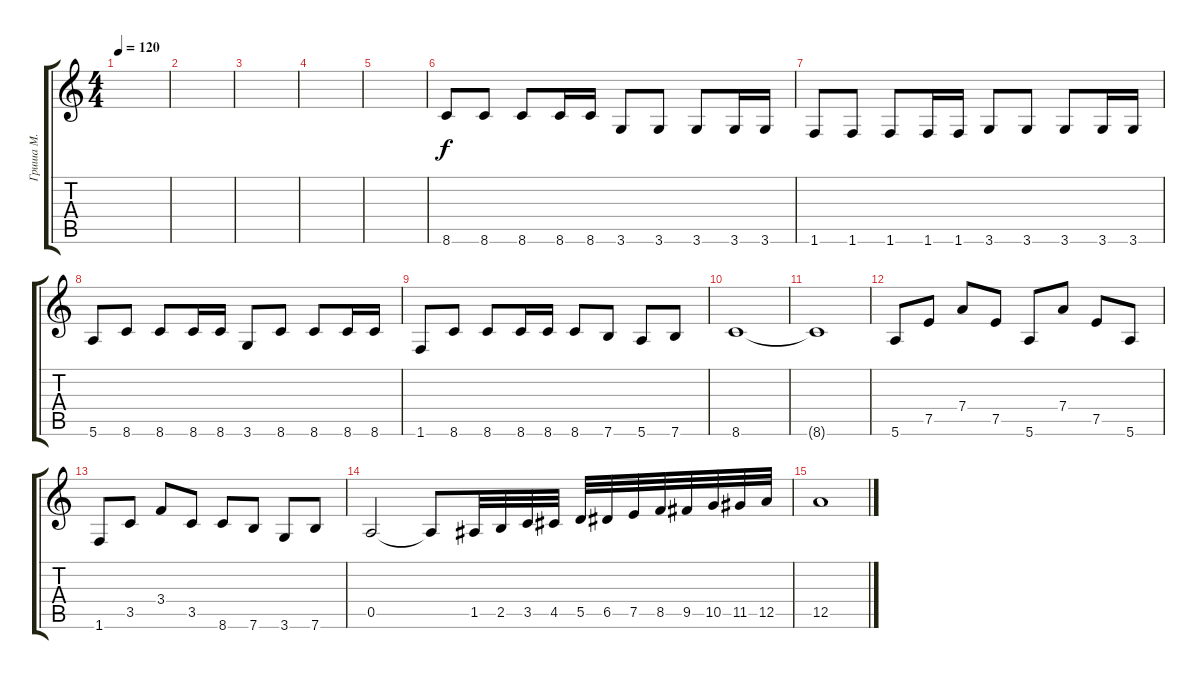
\track ("Гриша М." "Гриша М.") {instrument distortionguitar}
\staff {score tabs}
\tuning (E4 B3 G3 D3 A2 E2) {hide}
\ts (4 4)
\tempo 120
\clef g2
\ks c
|
|
|
|
|
8.6.8 8.6.8 8.6.8 8.6.16 8.6.16 3.6.8 3.6.8 3.6.8 3.6.16 3.6.16 |
1.6.8 1.6.8 1.6.8 1.6.16 1.6.16 3.6.8 3.6.8 3.6.8 3.6.16 3.6.16 |
5.6.8 8.6.8 8.6.8 8.6.16 8.6.16 3.6.8 8.6.8 8.6.8 8.6.16 8.6.16 |
1.6.8 8.6.8 8.6.8 8.6.16 8.6.16 8.6.8 7.6.8 5.6.8 7.6.8 |
8.6.1 |
8.6{t}.1 |
5.6.8 7.5.8 7.4.8 7.5.8 5.6.8 7.4.8 7.5.8 5.6.8 |
1.6.8 3.5.8 3.4.8 3.5.8 8.6.8 7.6.8 3.6.8 7.6.8 |
0.5.2 0.5{t}.8 1.5.32 2.5.32 3.5.32 4.5.32 5.5.32 6.5.32 7.5.32 8.5.32 9.5.32 10.5.32 11.5.32 12.5.32 |
12.5.1
